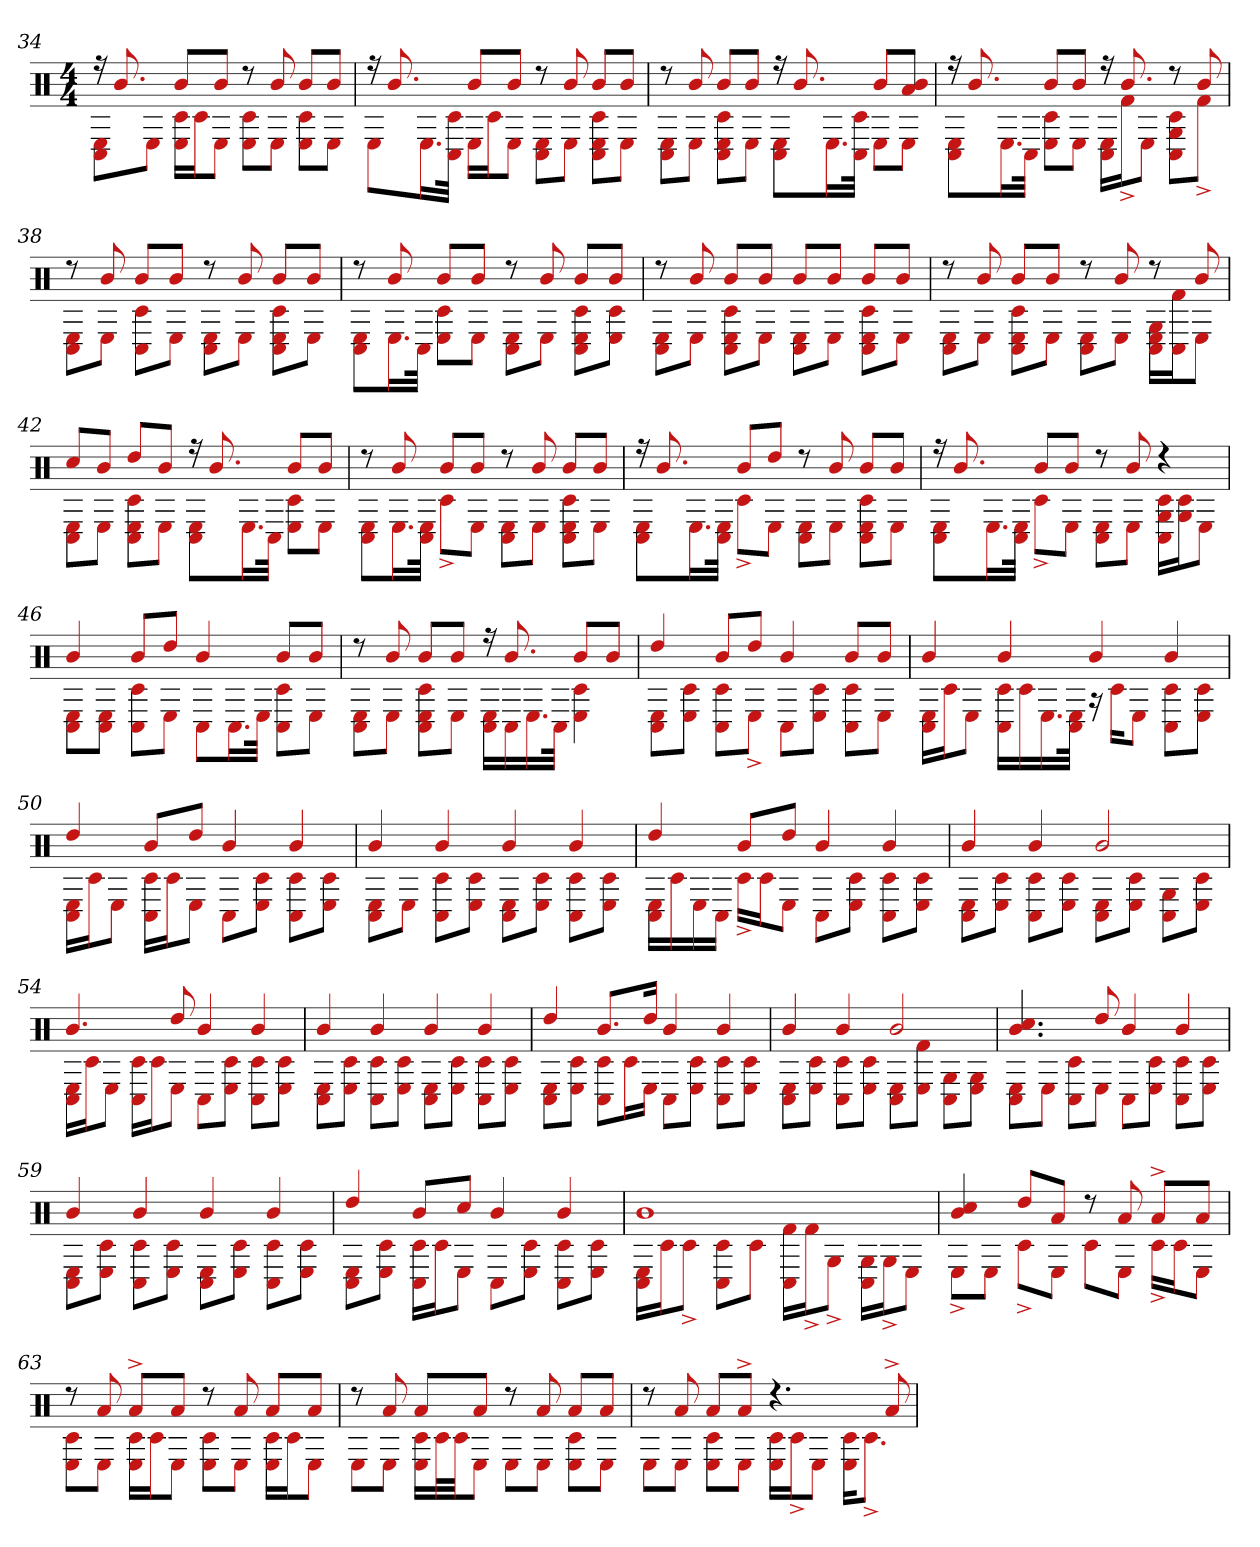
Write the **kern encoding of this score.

**kern
*part1
*staff1
*clefX
*k[]
*M4/4
=34
*^
16r	8C# 8EL
8.b	.
.	8EJ
8bL	16c# 16ELL
.	16c#J
8bJ	8EJ
8r	8c# 8EL
8b	8EJ
8bL	8E 8c#L
8bJ	8EJ
=35	=35
16r	8EL
8.b	.
.	16.EL
.	32C# 32c#JJk
8bL	16ELL
.	16c#J
8bJ	8EJ
8r	8C# 8EL
8b	8EJ
8bL	8C# 8E 8c#L
8bJ	8EJ
=36	=36
8r	8C# 8EL
8b	8EJ
8bL	8E 8C# 8c#L
8bJ	8EJ
16r	8C# 8EL
8.b	.
.	16.EL
.	32C# 32c#JJk
8bL	8EL
8b 8aJ	8EJ
=37	=37
16r	8C# 8EL
8.b	.
.	16.EL
.	32C#JJk
8bL	8E 8c#L
8bJ	8EJ
16r	16C# 16ELL
8.b	16f#^J
.	8EJ
8r	8C# 8G 8c#L
8b	8f#^J
=38	=38
8r	8E 8C#L
8b	8EJ
8bL	8C# 8c#L
8bJ	8EJ
8r	8C# 8EL
8b	8EJ
8bL	8C# 8c# 8EL
8bJ	8EJ
=39	=39
8r	8C# 8EL
8b	16.EL
.	32C#JJk
8bL	8E 8c#L
8bJ	8EJ
8r	8C# 8EL
8b	8EJ
8bL	8C# 8E 8c#L
8bJ	8E 8c#J
=40	=40
8r	8C# 8EL
8b	8EJ
8bL	8C# 8E 8c#L
8bJ	8EJ
8bL	8C# 8EL
8bJ	8EJ
8bL	8C# 8E 8c#L
8bJ	8EJ
=41	=41
8r	8C# 8EL
8b	8EJ
8bL	8C# 8E 8c#L
8bJ	8EJ
8r	8C# 8EL
8b	8EJ
8r	16C# 16E 16GLL
.	16f# 16C#J
8b	8EJ
=42	=42
8cc#L	8C# 8EL
8bJ	8EJ
8ddL	8C# 8c# 8EL
8bJ	8EJ
16r	8C# 8EL
8.b	.
.	16.EL
.	32C#JJk
8bL	8E 8c#L
8bJ	8EJ
=43	=43
8r	8C# 8EL
8b	16.EL
.	32C# 32EJJk
8bL	8c#^L
8bJ	8EJ
8r	8C# 8EL
8b	8EJ
8bL	8C# 8E 8c#L
8bJ	8EJ
=44	=44
16r	8C# 8EL
8.b	.
.	16.EL
.	32C# 32EJJk
8bL	8c#^L
8ddJ	8EJ
8r	8E 8C#L
8b	8EJ
8bL	8C# 8E 8c#L
8bJ	8EJ
=45	=45
16r	8C# 8EL
8.b	.
.	16.EL
.	32C# 32EJJk
8bL	8c#^L
8bJ	8EJ
8r	8C# 8EL
8b	8EJ
4r	16C# 16G 16c#LL
.	16G 16c#J
.	8EJ
=46	=46
4b	8C# 8EL
.	8C# 8EJ
8bL	8C# 8c#L
8ddJ	8EJ
4b	8C#L
.	16.C#L
.	32EJJk
8bL	8C# 8c#L
8bJ	8EJ
=47	=47
8r	8C# 8EL
8b	8EJ
8bL	8C# 8E 8c#L
8bJ	8EJ
16r	16C# 16ELL
8.b	16C#
.	16.E
.	32C#JJk
8bL	4E 4c#
8bJ	.
=48	=48
4dd	8C# 8EL
.	8c# 8EJ
8bL	8C# 8c#L
8ddJ	8E^J
4b	8C#L
.	8c# 8EJ
8bL	8c# 8C#L
8bJ	8EJ
=49	=49
4b	16C# 16ELL
.	16c#J
.	8EJ
4b	16C# 16c#LL
.	16c#
.	16.E
.	32C# 32EJJk
4b	16r
.	16c#KL
.	8EJ
4b	8C# 8c#L
.	8c# 8EJ
=50	=50
4dd	16C# 16ELL
.	16c#J
.	8EJ
8bL	16C# 16c#LL
.	16c#J
8ddJ	8EJ
4b	8C#L
.	8c# 8EJ
4b	8C# 8c#L
.	8c# 8EJ
=51	=51
4b	8C# 8EL
.	8EJ
4b	8C# 8c#L
.	8c# 8EJ
4b	8C# 8EL
.	8c# 8EJ
4b	8C# 8c#L
.	8c# 8EJ
=52	=52
4dd	16C# 16ELL
.	16c#
.	16E
.	16C#JJ
8bL	16c#^LL
.	16c#J
8ddJ	8EJ
4b	8C#L
.	8c# 8EJ
4b	8C# 8c#L
.	8c# 8EJ
=53	=53
4b	8C# 8EL
.	8c# 8EJ
4b	8C# 8c#L
.	8c# 8EJ
2b	8C# 8EL
.	8c# 8EJ
.	8C# 8GL
.	8c# 8EJ
=54	=54
4.b	16C# 16ELL
.	16c#J
.	8EJ
.	16C# 16c#LL
.	16c#J
8dd	8EJ
4b	8C#L
.	8c# 8EJ
4b	8C# 8c#L
.	8c# 8EJ
=55	=55
4b	8C# 8EL
.	8c# 8EJ
4b	8C# 8c#L
.	8c# 8EJ
4b	8C# 8EL
.	8c# 8EJ
4b	8C# 8c#L
.	8c# 8EJ
=56	=56
4dd	8E 8C#L
.	8c# 8EJ
8.bL	8C# 8c#L
.	16c#L
16ddJk	16EJJ
4b	8C#L
.	8c# 8EJ
4b	8c# 8C#L
.	8c# 8EJ
=57	=57
4b	8C# 8EL
.	8c# 8EJ
4b	8C# 8c#L
.	8c# 8EJ
2b	8C# 8EL
.	8f# 8EJ
.	8C# 8GL
.	8G 8EJ
=58	=58
4.cc# 4.b	8E 8C#L
.	8EJ
.	8C# 8c#L
8dd	8EJ
4b	8C#L
.	8c# 8EJ
4b	8C# 8c#L
.	8c# 8EJ
=59	=59
4b	8C# 8EL
.	8c# 8EJ
4b	8C# 8c#L
.	8c# 8EJ
4b	8C# 8EL
.	8c# 8EJ
4b	8C# 8c#L
.	8c# 8EJ
=60	=60
4dd	8C# 8EL
.	8c# 8EJ
8bL	16C# 16c#LL
.	16c#J
8cc#J	8EJ
4b	8C#L
.	8c# 8EJ
4b	8c# 8C#L
.	8c# 8EJ
=61	=61
1b	16C# 16ELL
.	16c#J
.	8c#^J
.	8c# 8C#L
.	8c#J
.	16C# 16f#LL
.	16f#^J
.	8G^J
.	16G 16C#LL
.	16G^J
.	8EJ
=62	=62
4cc# 4b	8E^L
.	8EJ
8ddL	8c#^L
8aJ	8EJ
8r	8c#L
8a	8EJ
8a^L	16c#^LL
.	16c#J
8aJ	8EJ
=63	=63
8r	8E 8c#L
8a	8EJ
8a^L	16E 16c#LL
.	16c#J
8aJ	8EJ
8r	8c# 8EL
8a	8EJ
8aL	16E 16c#LL
.	16c#J
8aJ	8EJ
=64	=64
8r	8EL
8a	8EJ
8aL	16E 16c#LL
.	32c#L
.	32c#JJ
8aJ	8EJ
8r	8EL
8a	8EJ
8aL	8c# 8EL
8aJ	8EJ
=65	=65
8r	8EL
8a	8EJ
8aL	8E 8c#L
8a^J	8EJ
4.r	16c# 16ELL
.	16c#^J
.	8EJ
.	16c# 16EKL
.	8.c#^J
8a^	.
*v	*v
=
*-
